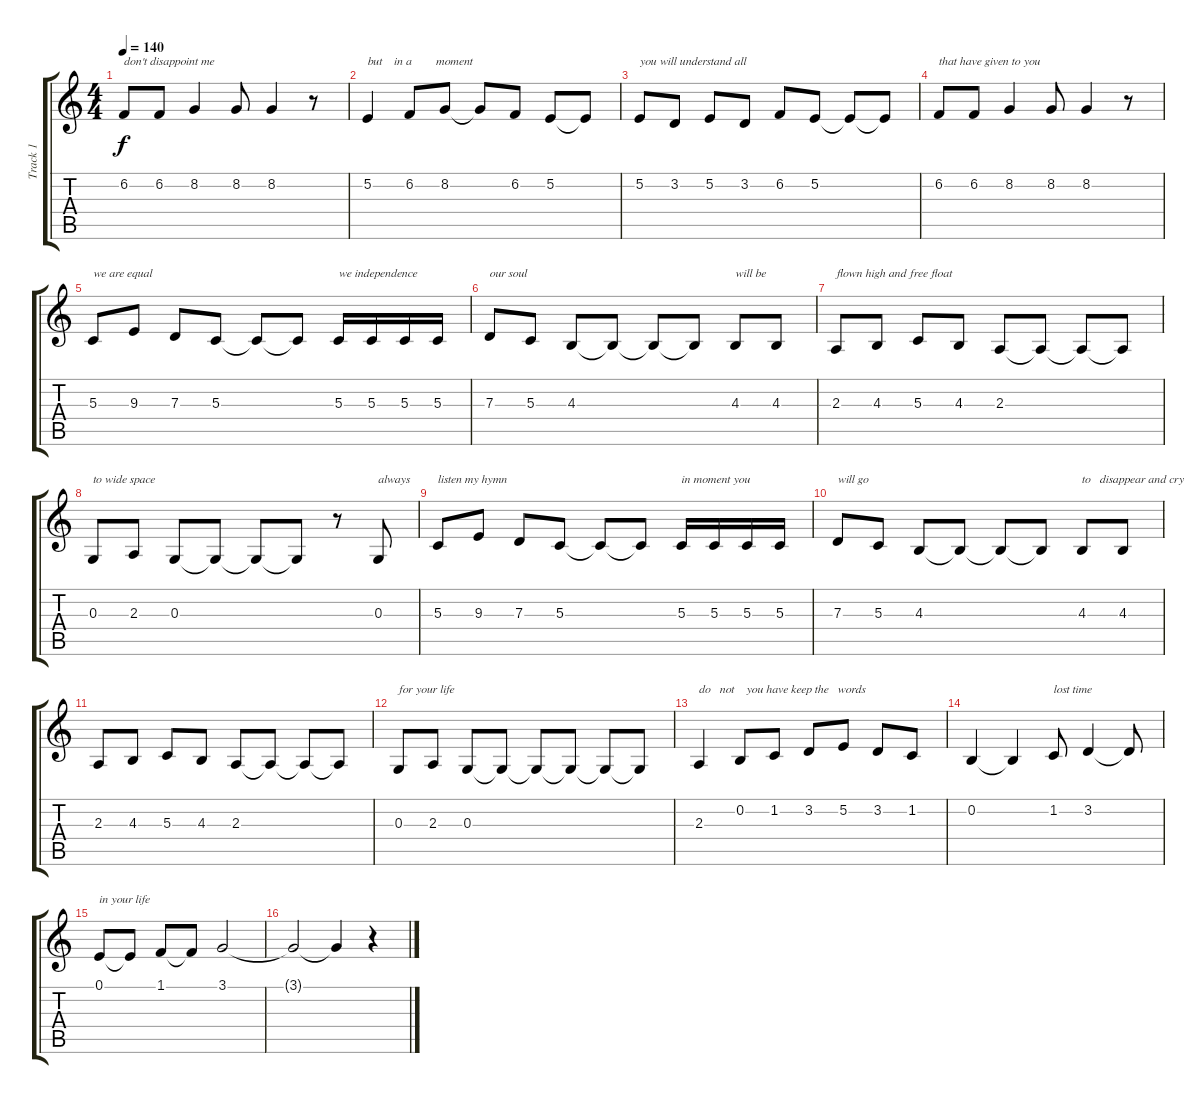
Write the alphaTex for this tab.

\track ("Track 1" "Track 1") {instrument clarinet}
\staff {score tabs}
\tuning (E4 B3 G3 D3 A2 E2) {hide}
\ts (4 4)
\tempo 140
\clef g2
\ks c
6.2.8{txt "don't disappoint me" dy f} 6.2.8 8.2.4 8.2.8 8.2.4 r.8 |
5.2.4{txt "but    in a        moment"} 6.2.8 8.2.8 8.2{t}.8 6.2.8 5.2.8 5.2{t}.8 |
5.2.8{txt "you will understand all"} 3.2.8 5.2.8 3.2.8 6.2.8 5.2.8 5.2{t}.8 5.2{t}.8 |
6.2.8{txt "that have given to you"} 6.2.8 8.2.4 8.2.8 8.2.4 r.8 |
5.3.8{txt "we are equal"} 9.3.8 7.3.8 5.3.8 5.3{t}.8 5.3{t}.8 5.3.16{txt "we independence"} 5.3.16 5.3.16 5.3.16 |
7.3.8{txt "our soul"} 5.3.8 4.3.8 4.3{t}.8 4.3{t}.8 4.3{t}.8 4.3.8{txt "will be"} 4.3.8 |
2.3.8{txt "flown high and free float"} 4.3.8 5.3.8 4.3.8 2.3.8 2.3{t}.8 2.3{t}.8 2.3{t}.8 |
0.3.8{txt "to wide space"} 2.3.8 0.3.8 0.3{t}.8 0.3{t}.8 0.3{t}.8 r.8 0.3.8{txt "always"} |
5.3.8{txt "listen my hymn"} 9.3.8 7.3.8 5.3.8 5.3{t}.8 5.3{t}.8 5.3.16{txt "in moment you"} 5.3.16 5.3.16 5.3.16 |
7.3.8{txt "will go"} 5.3.8 4.3.8 4.3{t}.8 4.3{t}.8 4.3{t}.8 4.3.8{txt "to   disappear and cry"} 4.3.8 |
2.3.8 4.3.8 5.3.8 4.3.8 2.3.8 2.3{t}.8 2.3{t}.8 2.3{t}.8 |
0.3.8{txt "for your life"} 2.3.8 0.3.8 0.3{t}.8 0.3{t}.8 0.3{t}.8 0.3{t}.8 0.3{t}.8 |
2.3.4{txt "do   not    you have keep the   words"} 0.2.8 1.2.8 3.2.8 5.2.8 3.2.8 1.2.8 |
0.2.4 0.2{t}.4 1.2.8{txt "lost time"} 3.2.4 3.2{t}.8 |
0.1.8{txt "in your life"} 0.1{t}.8 1.1.8 1.1{t}.8 3.1.2 |
3.1{t}.2 3.1{t}.4 r.4
